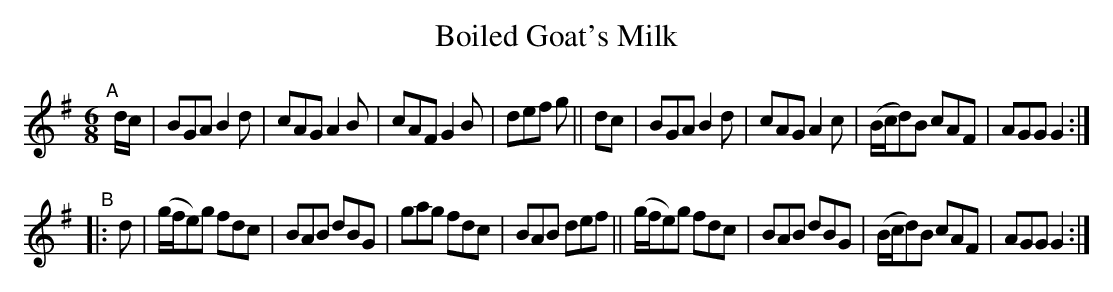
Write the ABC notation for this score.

X:1
T: Boiled Goat's Milk
M: 6/8
L: 1/8
K: G
"^A"\
[|]d/c/| BGA B2d | cAG A2B | cAF G2B | def g \
|| dc  | BGA B2d | cAG A2c | (B/c/d)B cAF | AGG G2 :|
"^B"|: d \
|  (g/f/e)g fdc | BAB dBG | gag fdc | BAB def \
|| (g/f/e)g fdc | BAB dBG | (B/c/d)B cAF | AGG G2 :|
